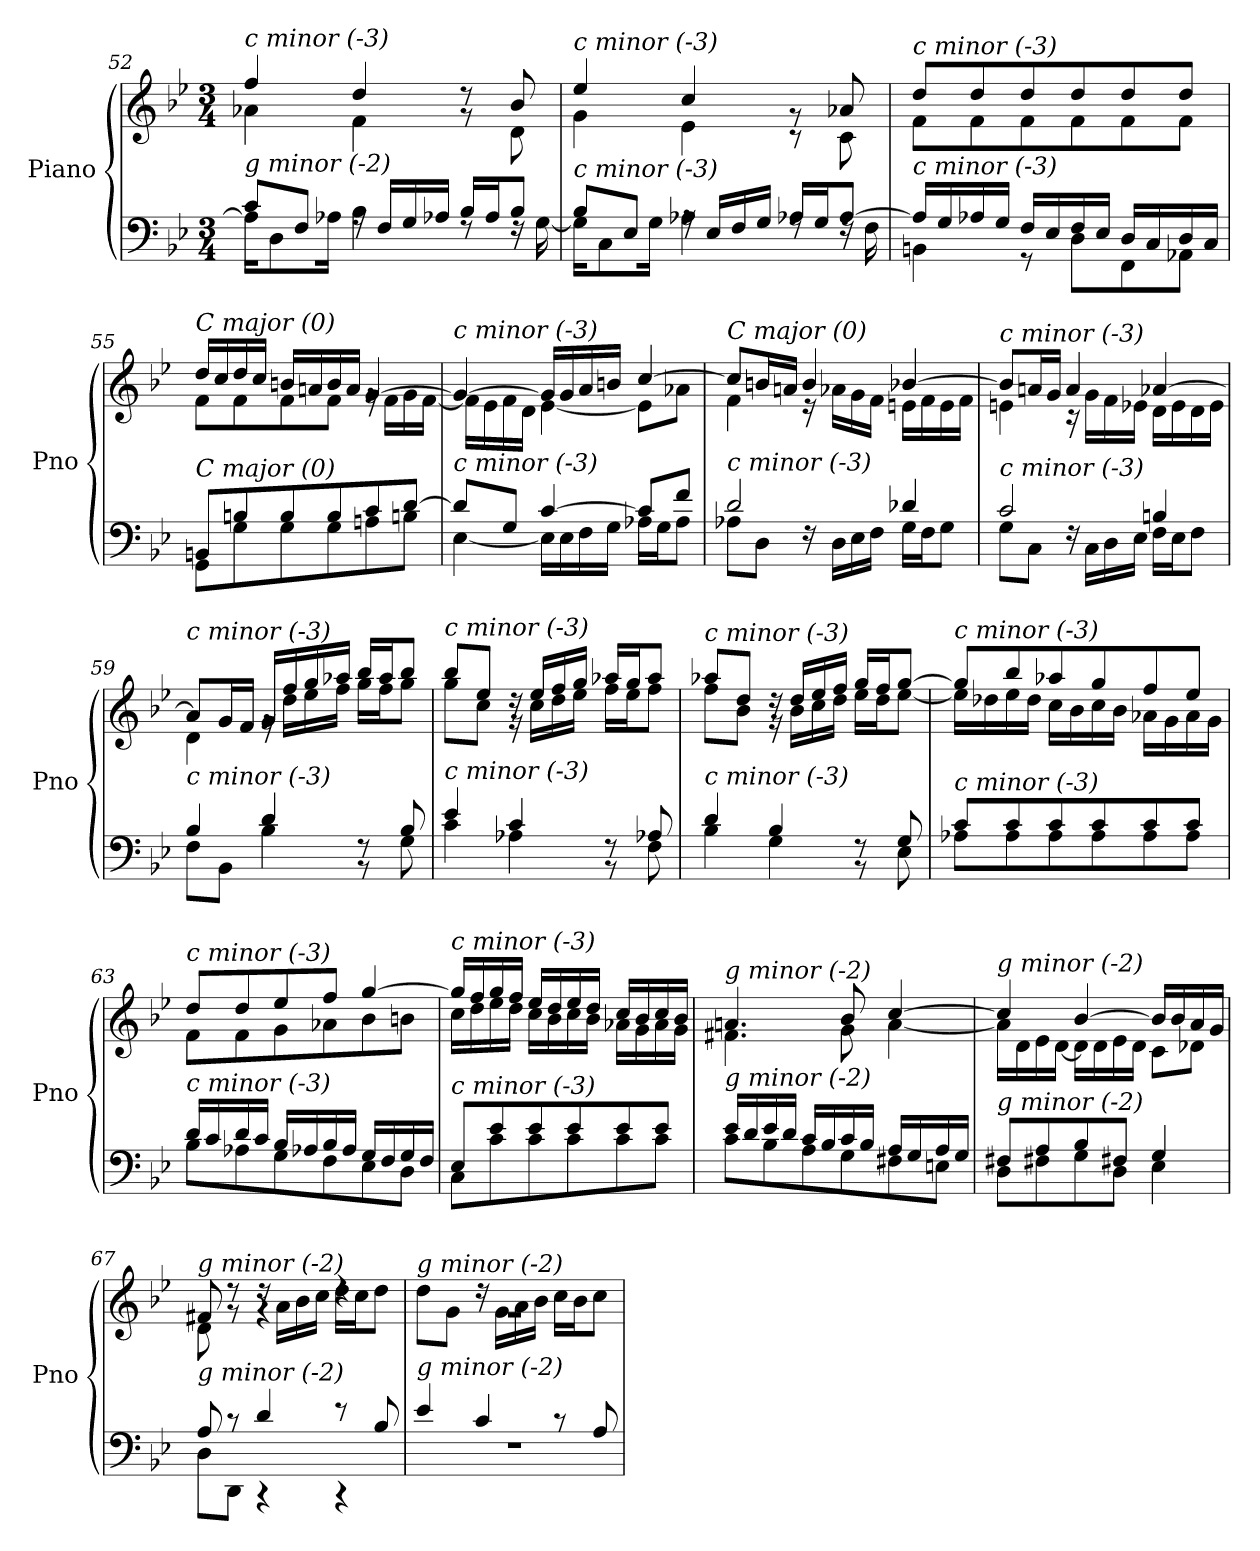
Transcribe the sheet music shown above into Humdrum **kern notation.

**kern	**kern
*part1	*part1
*staff2	*staff1
*I"Piano	*
*I'Pno	*
*clefF4	*clefG2
*k[b-e-]	*k[b-e-]
*M3/4	*M3/4
=52	=52
*^	*^
!	!	!LO:TX:i:t=c minor (-3)	!
!LO:TX:i:t=g minor (-2)	!	!	!
8c/L	16A-\KL]	4ff/	4a-X\
.	8D\	.	.
8F/J	.	.	.
.	16A-X\Jk	.	.
16rA	4B-\	4dd/	4f\
16F/LL	.	.	.
16G/	.	.	.
16A-X/JJ	.	.	.
16B-/LL	8rF	8rg	8rdd
16A-/J	.	.	.
8B-/J	16rF	8b-/	8d\
.	[16G\	.	.
=53	=53	=53	=53
!	!	!LO:TX:i:t=c minor (-3)	!
!LO:TX:i:t=c minor (-3)	!	!	!
8B-/L	16G\KL]	4ee-/	4g\
.	8C\	.	.
8E-/J	.	.	.
.	16G\Jk	.	.
16rA	4A-X\	4cc/	4e-\
16E-/LL	.	.	.
16F/	.	.	.
16G/JJ	.	.	.
16A-X/LL	8rF	8rg	8r
16G/J	.	.	.
[8A-/J	16rF	8a-X/	8c\
.	16F\	.	.
=54	=54	=54	=54
!	!	!LO:TX:i:t=c minor (-3)	!
!LO:TX:i:t=c minor (-3)	!	!	!
16A-/LL]	4BBn\	8dd/L	8f\L
16G/	.	.	.
16A-X/	.	8dd/	8f\
16G/JJ	.	.	.
16F/LL	8r	8dd/	8f\
16E-/	.	.	.
16F/	8D\L	8dd/	8f\
16E-/JJ	.	.	.
16D/LL	8FF\	8dd/	8f\
16C/	.	.	.
16D/	8AA-X\J	8dd/J	8f\J
16C/JJ	.	.	.
!!LO:LB:g=z	!!
=55	=55	=55	=55
!	!	!LO:TX:i:t=C major (0)	!
!LO:TX:i:t=C major (0)	!	!	!
8BBn/L	8GG\L	16dd/LL	8f\L
.	.	16cc/	.
8Bn/	8G\	16dd/	8f\
.	.	16cc/JJ	.
8B/	8G\	16bn/LL	8f\
.	.	16an/	.
8B/	8G\	16b/	8f\J
.	.	16a/JJ	.
8c/	8An\	[4g/	16rg
.	.	.	16f\LL
[8d/J	8Bn\J	.	16g\
.	.	.	[16f\JJ
=56	=56	=56	=56
!	!	!LO:TX:i:t=c minor (-3)	!
!LO:TX:i:t=c minor (-3)	!	!	!
8d/L]	[4E-\	4g/_	16f\LL]
.	.	.	16e-\
8G/J	.	.	16f\
.	.	.	16d\JJ
[4c/	16E-\LL]	16g/LL]	[4e-\
.	16E-\	16g/	.
.	16F\	16a/	.
.	16G\JJ	16bn/JJ	.
8c/L]	16A-X\LL	[4cc/	8e-\L]
.	16G\J	.	.
8f/J	8A-\J	.	8a-X\J
=57	=57	=57	=57
!	!	!LO:TX:i:t=C major (0)	!
!LO:TX:i:t=c minor (-3)	!	!	!
2d/	8A-X\L	8cc/L]	4f\
.	8D\J	16bn/L	.
.	.	16an/JJ	.
.	16rF	4b/	16r
.	16D\LL	.	16a-X\LL
.	16E-\	.	16g\
.	16F\JJ	.	16f\JJ
4d-X/	16G\LL	[4b-X/	16en\LL
.	16F\J	.	16f\
.	8G\J	.	16e\
.	.	.	16f\JJ
!!LO:PB:g=z	!!
=58	=58	=58	=58
!	!	!LO:TX:i:t=c minor (-3)	!
!LO:TX:i:t=c minor (-3)	!	!	!
2c/	8G\L	8b-/L]	4en\
.	8C\J	16an/L	.
.	.	16g/JJ	.
.	16rF	4a/	16r
.	16C\LL	.	16g\LL
.	16D\	.	16f\
.	16E-\JJ	.	16e-X\JJ
4Bni/	16F\LL	[4a-X/	16d\LL
.	16E-\J	.	16e-\
.	8F\J	.	16d\
.	.	.	16e-\JJ
=59	=59	=59	=59
!	!	!LO:TX:i:t=c minor (-3)	!
!LO:TX:i:t=c minor (-3)	!	!	!
4B-/	8F\L	8a-/L]	4d\
.	8BB-\J	16g/L	.
.	.	16f/JJ	.
4d/	4B-\	16g/LL	16rg
.	.	16ff/	16dd\LL
.	.	16gg/	16ee-\
.	.	16aa-X/JJ	16ff\JJ
8rBB	8rF	16bb-/LL	16gg\LL
.	.	16aa-/J	16ff\J
8B-/	8G\	8bb-/J	8gg\J
=60	=60	=60	=60
!	!	!LO:TX:i:t=c minor (-3)	!
!LO:TX:i:t=c minor (-3)	!	!	!
4e-/	4c\	8bb-/L	8gg\L
.	.	8ee-/J	8cc\J
4c/	4A-X\	16rg	16rdd
.	.	16ee-/LL	16cc\LL
.	.	16ff/	16dd\
.	.	16gg/JJ	16ee-\JJ
8rBB	8rF	16aa-X/LL	16ff\LL
.	.	16gg/J	16ee-\J
8A-X/	8F\	8aa-/J	8ff\J
!!LO:LB:g=z	!!
=61	=61	=61	=61
!	!	!LO:TX:i:t=c minor (-3)	!
!LO:TX:i:t=c minor (-3)	!	!	!
4d/	4B-\	8aa-X/L	8ff\L
.	.	8dd/J	8b-\J
4B-/	4G\	16rg	16rdd
.	.	16dd/LL	16b-\LL
.	.	16ee-/	16cc\
.	.	16ff/JJ	16dd\JJ
8rBB	8rF	16gg/LL	16ee-\LL
.	.	16ff/J	16dd\J
8G/	8E-\	[8gg/J	[8ee-\J
=62	=62	=62	=62
!	!	!LO:TX:i:t=c minor (-3)	!
!LO:TX:i:t=c minor (-3)	!	!	!
8c/L	8A-X\L	8gg/L]	16ee-\LL]
.	.	.	16dd-X\
8c/	8A-\	8bb-/	16ee-\
.	.	.	16dd-\JJ
8c/	8A-\	8aa-X/	16cc\LL
.	.	.	16b-\
8c/	8A-\	8gg/	16cc\
.	.	.	16b-\JJ
8c/	8A-\	8ff/	16a-X\LL
.	.	.	16g\
8c/J	8A-\J	8ee-/J	16a-\
.	.	.	16g\JJ
=63	=63	=63	=63
!	!	!LO:TX:i:t=c minor (-3)	!
!LO:TX:i:t=c minor (-3)	!	!	!
16d/LL	8B-\L	8dd/L	8f\L
16c/	.	.	.
16d/	8A-X\	8dd/	8f\
16c/JJ	.	.	.
16B-/LL	8G\	8ee-/	8g\
16A-X/	.	.	.
16B-/	8F\	8ff/J	8a-X\
16A-/JJ	.	.	.
16G/LL	8E-\	[4gg/	8b-\
16F/	.	.	.
16G/	8D\J	.	8bn\J
16F/JJ	.	.	.
!!LO:LB:g=z	!!
=64	=64	=64	=64
!	!	!LO:TX:i:t=c minor (-3)	!
!LO:TX:i:t=c minor (-3)	!	!	!
8E-/L	8C\L	16gg/LL]	16cc\LL
.	.	16ff/	16dd\
8e-/	8c\	16gg/	16ee-\
.	.	16ff/JJ	16dd\JJ
8e-/	8c\	16ee-/LL	16cc\LL
.	.	16dd/	16b-\
8e-/	8c\	16ee-/	16cc\
.	.	16dd/JJ	16b-\JJ
8e-/	8c\	16cc/LL	16a-X\LL
.	.	16b-/	16g\
8e-/J	8c\J	16cc/	16a-\
.	.	16b-/JJ	16g\JJ
=65	=65	=65	=65
!	!	!LO:TX:i:t=g minor (-2)	!
!LO:TX:i:t=g minor (-2)	!	!	!
16e-/LL	8c\L	4.an/	4.f#X\
16d/	.	.	.
16e-/	8B-\	.	.
16d/JJ	.	.	.
16c/LL	8A\	.	.
16B-/	.	.	.
16c/	8G\	8b-/	8g\
16B-/JJ	.	.	.
16A/LL	8F#X\	[4cc/	[4a\
16G/	.	.	.
16A/	8En\J	.	.
16G/JJ	.	.	.
=66	=66	=66	=66
!	!	!LO:TX:i:t=g minor (-2)	!
!LO:TX:i:t=g minor (-2)	!	!	!
8F#X/L	8D\L	4cc/]	16a\LL]
.	.	.	16d\
8A/	8F#X\	.	16e-\
.	.	.	[16d\JJ
8B-/	8G\	[4b-/	16d\LL]
.	.	.	16d\
8F#X/J	8D\J	.	16e-\
.	.	.	16d\JJ
4G/	4E-\	16b-/LL]	8c\L
.	.	16b-/	.
.	.	16a/	8d-Xi\J
.	.	16g/JJ	.
!!LO:LB:g=z	!!
=67	=67	=67	=67
!	!	!LO:TX:i:t=g minor (-2)	!
!LO:TX:i:t=g minor (-2)	!	!	!
8A/	8D\L	8f#X/	8d\
8r	8DD\J	8rg	8rdd
4d/	4r	4rg	16rdd
.	.	.	16a\LL
.	.	.	16b-\
.	.	.	16cc\JJ
8r	4r	4rdd	16dd\LL
.	.	.	16cc\J
8B-/	.	.	8dd\J
=68	=68	=68	=68
!	!	!LO:TX:i:t=g minor (-2)	!
!LO:TX:i:t=g minor (-2)	!	!	!
4e-/	2.rF	2.rg	8dd\L
.	.	.	8g\J
4c/	.	.	16rdd
.	.	.	16g\LL
.	.	.	16a\
.	.	.	16b-\JJ
8r	.	.	16cc\LL
.	.	.	16b-\J
8A/	.	.	8cc\J
*v	*v	*	*
*	*v	*v
=	=
*-	*-
